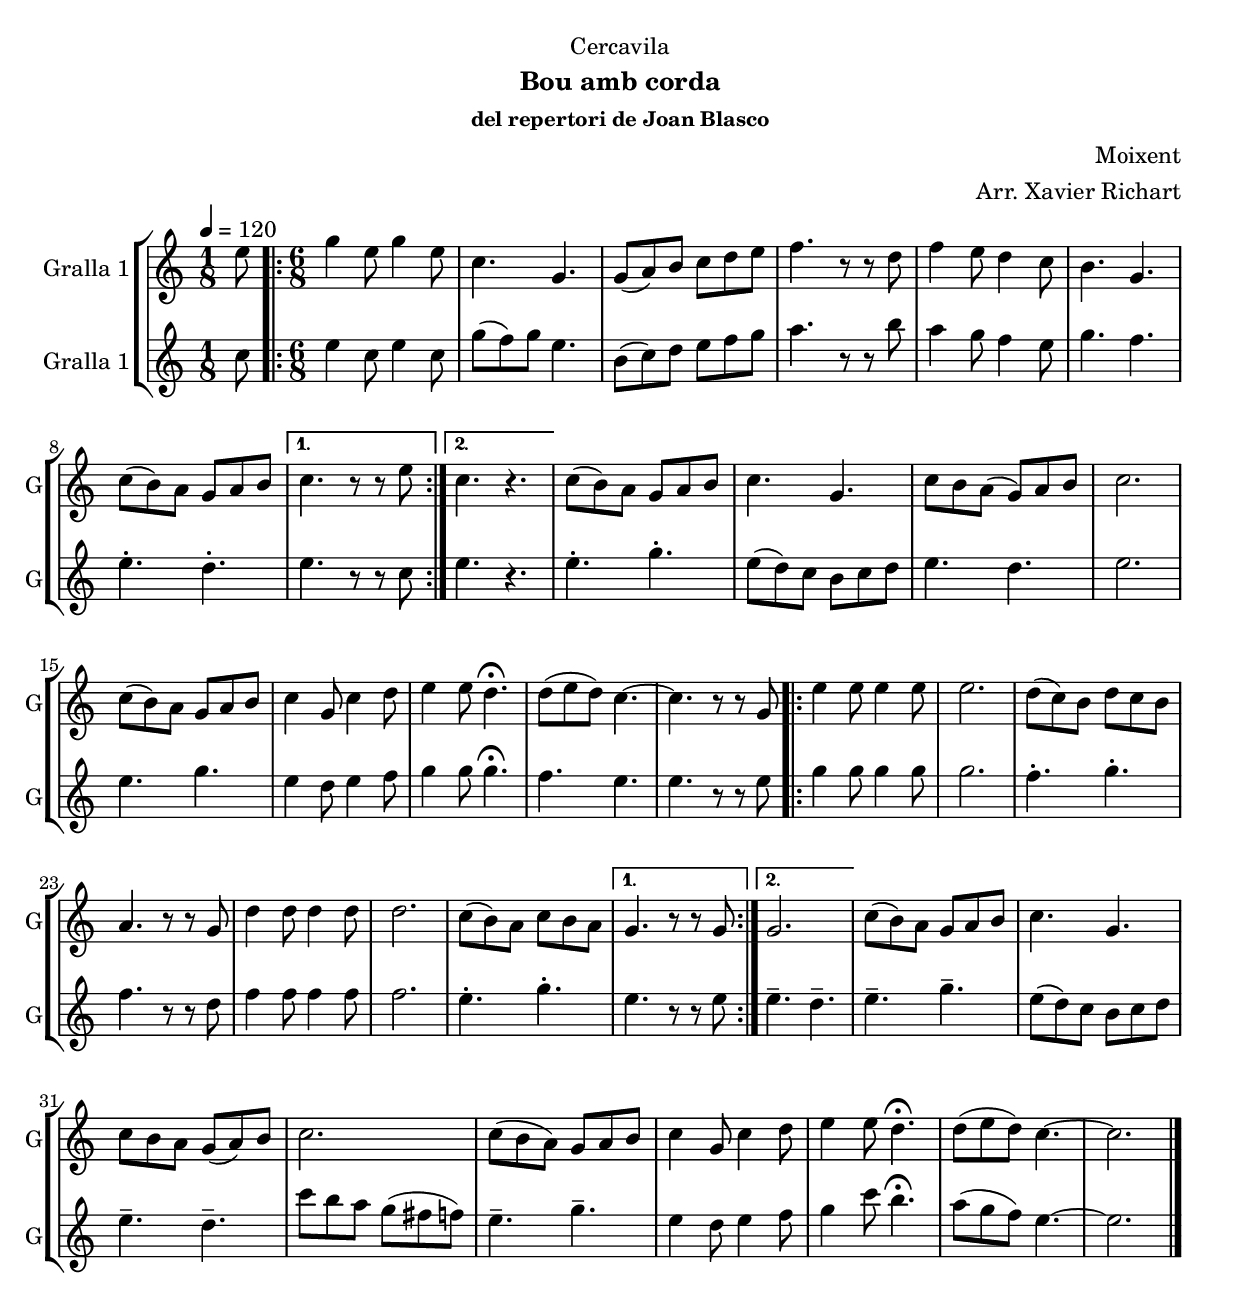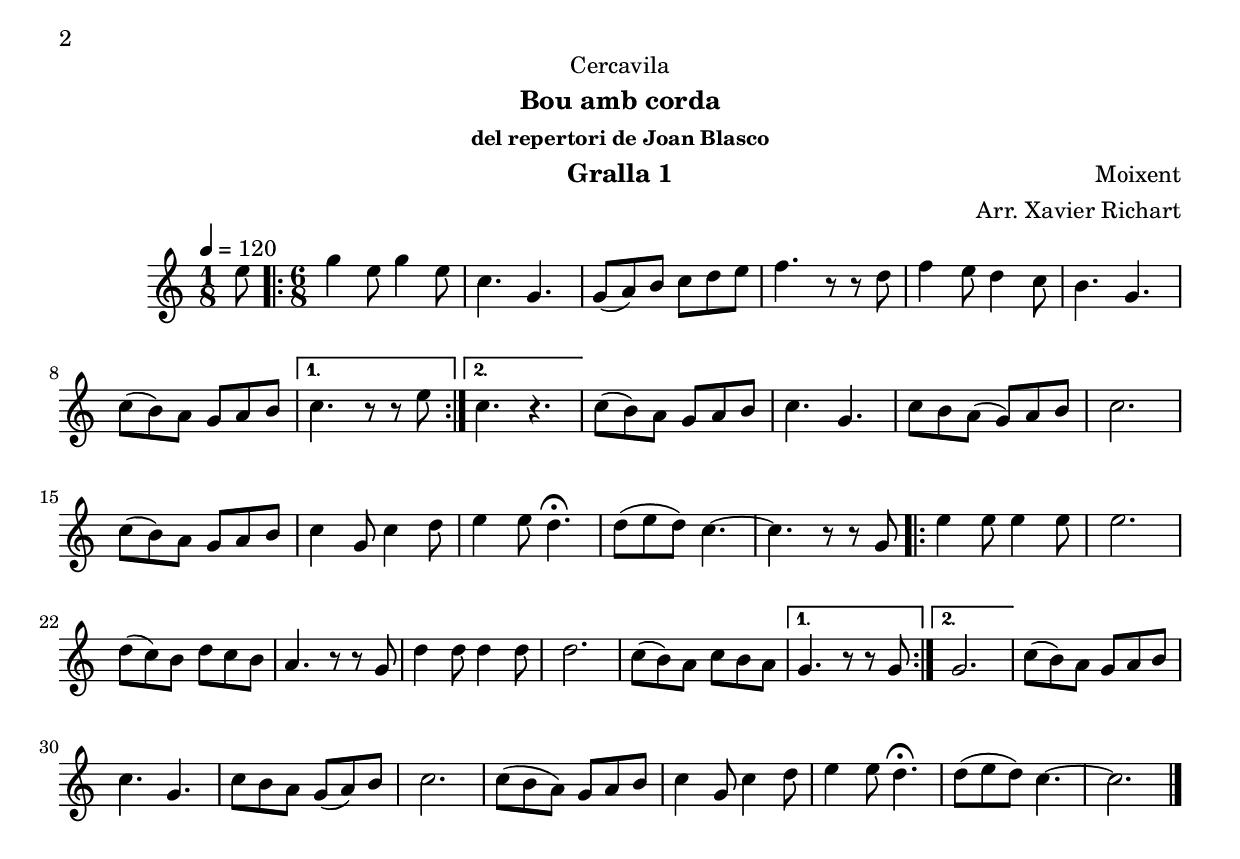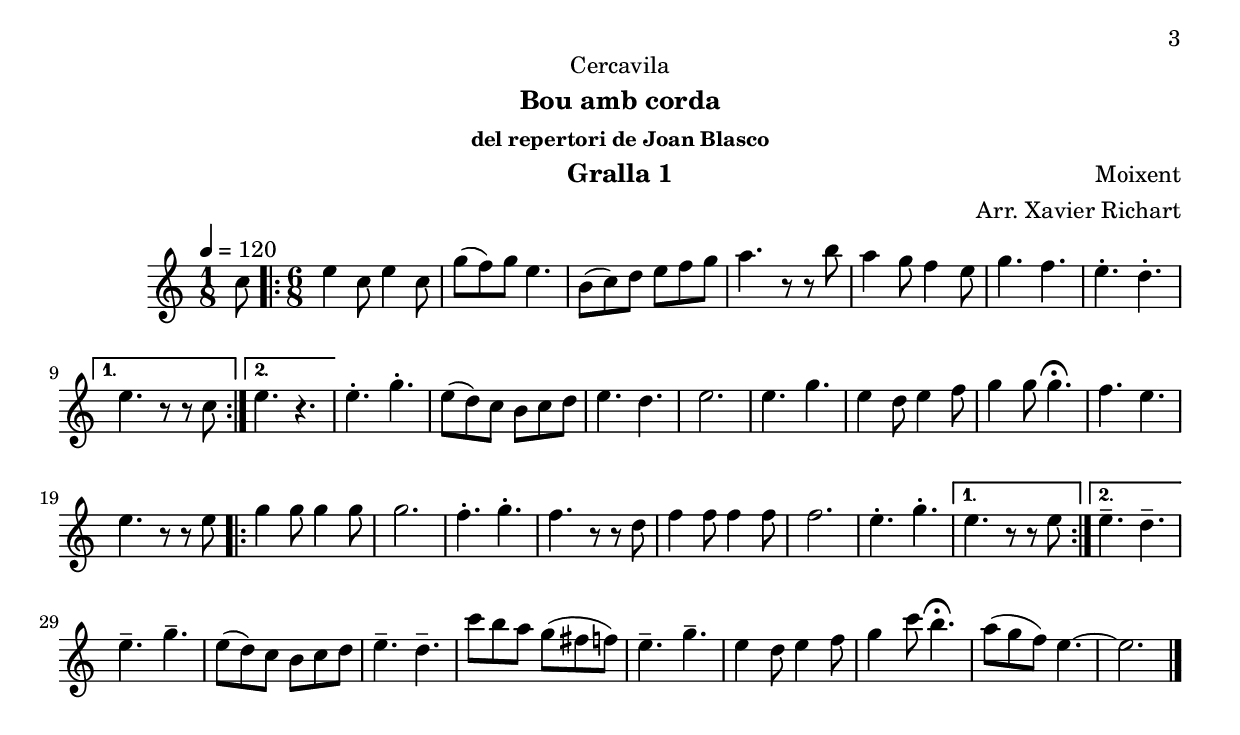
\version "2.22.1"

\header {
  dedication="Cercavila"
  title=""
  subtitle="Bou amb corda"
  subsubtitle="del repertori de Joan Blasco"
  poet=""
  meter=""
  piece=""
  composer="Moixent"
  arranger="Arr. Xavier Richart"
  opus=""
  instrument=""
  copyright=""
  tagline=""
}

liniaroAa =
\relative e''
{
  \tempo 4=120
  \clef treble
  \key c \major
  \time 1/8
  e8  |
  \time 6/8   \repeat volta 2 { g4 e8 g4 e8  |
  c4. g  |
  g8 ( a ) b c d e  |
  %05
  f4. r8 r d  |
  f4 e8 d4 c8  |
  b4. g  |
  c8 ( b ) a g a b }
  \alternative { { c4. r8 r e }
  %10
  { c4. r } }
  c8 ( b ) a g a b  |
  c4. g  |
  c8 b a ( g ) a b  |
  c2.  |
  %15
  c8 ( b ) a g a b  |
  c4 g8 c4 d8  |
  e4 e8 d4.\fermata  |
  d8 ( e d ) c4. ~  |
  c4. r8 r g  |
  %20
  \repeat volta 2 { e'4 e8 e4 e8  |
  e2.  |
  d8 ( c ) b d c b  |
  a4. r8 r g  |
  d'4 d8 d4 d8  |
  %25
  d2.  |
  c8 ( b ) a c b a }
  \alternative { { g4. r8 r g }
  { g2. } }
  c8 ( b ) a g a b  |
  %30
  c4. g  |
  c8 b a g ( a ) b  |
  c2.   |
  c8 ( b a ) g a b  |
  c4 g8 c4 d8  |
  %35
  e4 e8 d4.\fermata  |
  d8 ( e d ) c4. ~  |
  c2.  \bar "|."
}

liniaroAb =
\relative c''
{
  \tempo 4=120
  \clef treble
  \key c \major
  \time 1/8
  c8  |
  \time 6/8   \repeat volta 2 { e4 c8 e4 c8  |
  g'8 ( f ) g e4.  |
  b8 ( c ) d e f g  |
  %05
  a4. r8 r b  |
  a4 g8 f4 e8  |
  g4. f  |
  e4.-. d-. }
  \alternative { { e4. r8 r c }
  %10
  { e4. r } }
  e4.-. g-.  |
  e8 ( d ) c b c d  |
  e4. d  |
  e2.  |
  %15
  e4. g  |
  e4 d8 e4 f8  |
  g4 g8 g4.\fermata  |
  f4. e  |
  e4. r8 r e  |
  %20
  \repeat volta 2 { g4 g8 g4 g8  |
  g2.  |
  f4.-. g-.  |
  f4. r8 r d  |
  f4 f8 f4 f8  |
  %25
  f2.  |
  e4.-. g-. }
  \alternative { { e4. r8 r e }
  { e4.-- d-- } }
  e4.-- g--  |
  %30
  e8 ( d ) c b c d  |
  e4.-- d--  |
  c'8 b a g ( fis f )  |
  e4.-- g--  |
  e4 d8 e4 f8  |
  %35
  g4 c8 b4.\fermata  |
  a8 ( g f ) e4. ~  |
  e2.  \bar "|."
}

\bookpart {
  \score {
    \new StaffGroup {
      \override Score.RehearsalMark #'self-alignment-X = #LEFT
      <<
        \new Staff \with {instrumentName = #"Gralla 1" shortInstrumentName = #"G"} \liniaroAa
        \new Staff \with {instrumentName = #"Gralla 1" shortInstrumentName = #"G"} \liniaroAb
      >>
    }
    \layout {}
  }
  \score { \unfoldRepeats
    \new StaffGroup {
      \override Score.RehearsalMark #'self-alignment-X = #LEFT
      <<
        \new Staff \with {instrumentName = #"Gralla 1" shortInstrumentName = #"G"} \liniaroAa
        \new Staff \with {instrumentName = #"Gralla 1" shortInstrumentName = #"G"} \liniaroAb
      >>
    }
    \midi {
      \set Staff.midiInstrument = "oboe"
      \set DrumStaff.midiInstrument = "drums"
    }
  }
}

\bookpart {
  \header {instrument="Gralla 1"}
  \score {
    \new StaffGroup {
      \override Score.RehearsalMark #'self-alignment-X = #LEFT
      <<
        \new Staff \liniaroAa
      >>
    }
    \layout {}
  }
  \score { \unfoldRepeats
    \new StaffGroup {
      \override Score.RehearsalMark #'self-alignment-X = #LEFT
      <<
        \new Staff \liniaroAa
      >>
    }
    \midi {
      \set Staff.midiInstrument = "oboe"
      \set DrumStaff.midiInstrument = "drums"
    }
  }
}

\bookpart {
  \header {instrument="Gralla 1"}
  \score {
    \new StaffGroup {
      \override Score.RehearsalMark #'self-alignment-X = #LEFT
      <<
        \new Staff \liniaroAb
      >>
    }
    \layout {}
  }
  \score { \unfoldRepeats
    \new StaffGroup {
      \override Score.RehearsalMark #'self-alignment-X = #LEFT
      <<
        \new Staff \liniaroAb
      >>
    }
    \midi {
      \set Staff.midiInstrument = "oboe"
      \set DrumStaff.midiInstrument = "drums"
    }
  }
}

